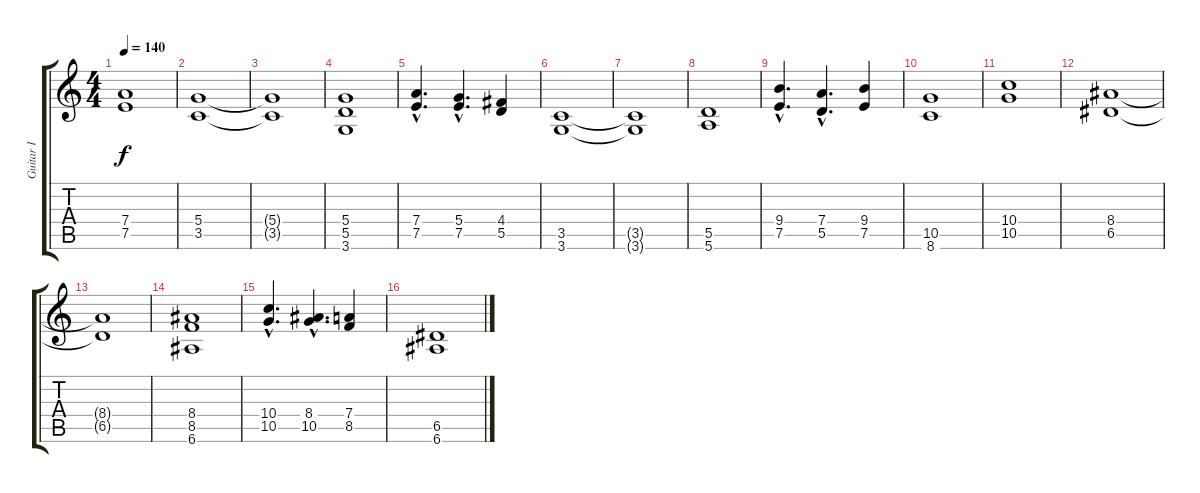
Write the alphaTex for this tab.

\track ("Guitar I" "Guitar I") {instrument distortionguitar}
\staff {score tabs}
\tuning (E4 B3 G3 D3 A2 E2) {hide}
\ts (4 4)
\tempo 140
\clef g2
\ks c
(7.4 7.5).1{dy f} |
(5.4 3.5).1 |
(5.4{t} 3.5{t}).1 |
(5.4 5.5 3.6).1 |
(7.4{hac} 7.5{hac}).4{d} (5.4{hac} 7.5{hac}).4{d} (4.4 5.5).4 |
(3.5 3.6).1 |
(3.5{t} 3.6{t}).1 |
(5.5 5.6).1 |
(9.4{hac} 7.5{hac}).4{d} (7.4{hac} 5.5{hac}).4{d} (9.4 7.5).4 |
(10.5 8.6).1 |
(10.4 10.5).1 |
(8.4 6.5).1 |
(8.4{t} 6.5{t}).1 |
(8.4 8.5 6.6).1 |
(10.4{hac} 10.5{hac}).4{d} (8.4{hac} 10.5{hac}).4{d} (7.4 8.5).4 |
(6.5 6.6).1
